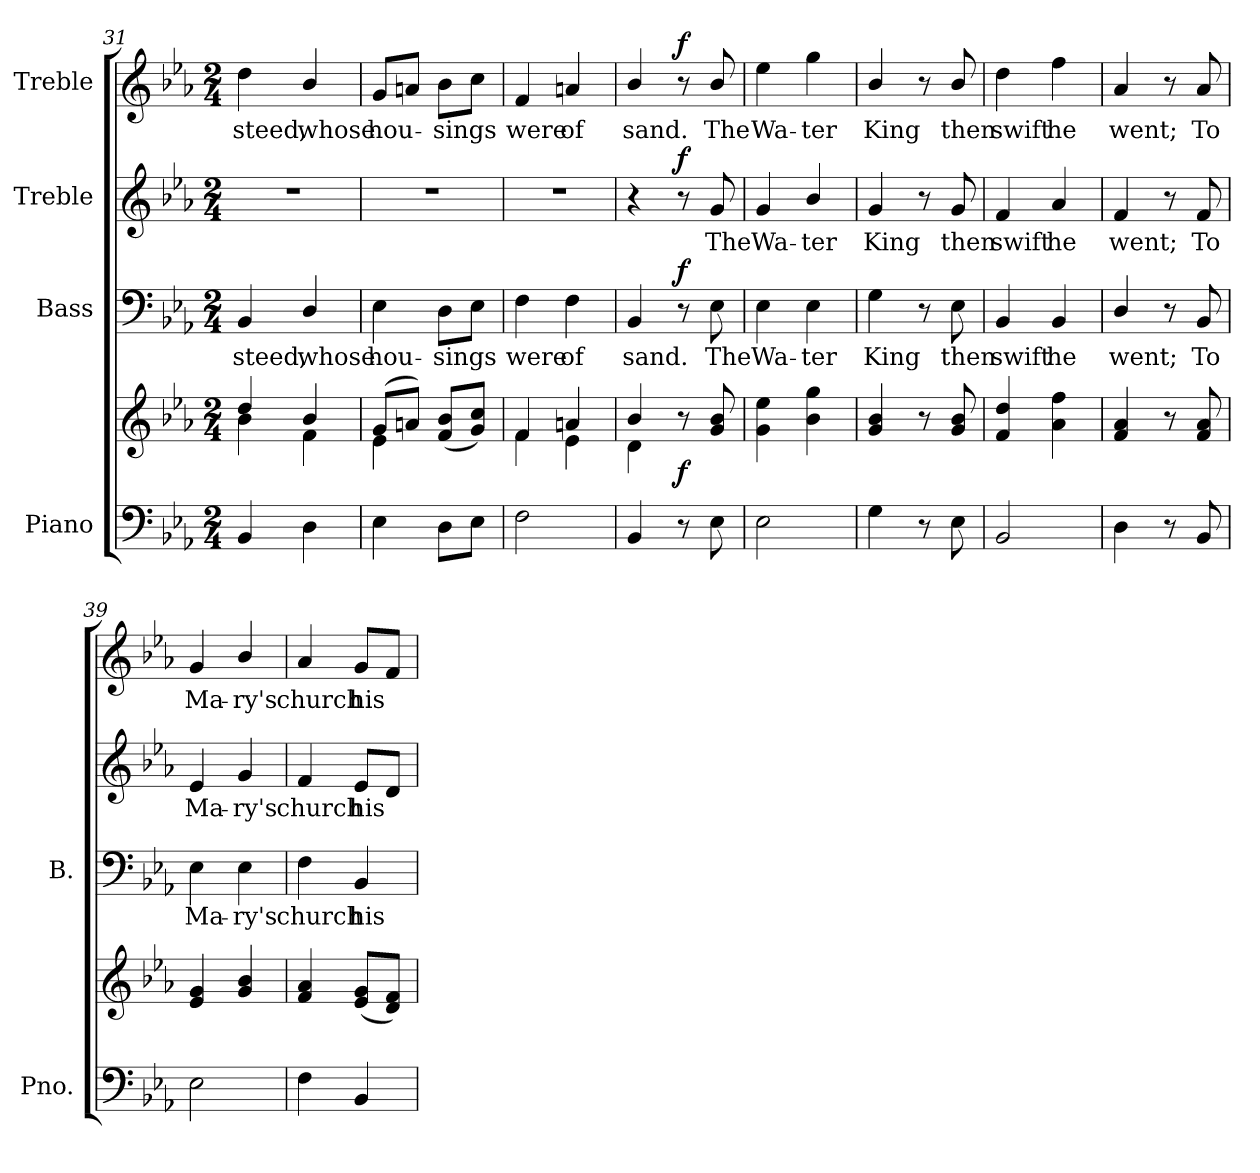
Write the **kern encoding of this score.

**kern	**kern	**dynam	**kern	**text	**dynam	**kern	**text	**dynam	**kern	**text	**dynam
*part4	*part4	*part4	*part3	*part3	*part3	*part2	*part2	*part2	*part1	*part1	*part1
*staff5	*staff4	*staff4/5	*staff3	*staff3	*staff3	*staff2	*staff2	*staff2	*staff1	*staff1	*staff1
*I"Piano	*	*	*I"Bass	*	*	*I"Treble	*	*	*I"Treble	*	*
*I'Pno.	*	*	*I'B.	*	*	*	*	*	*	*	*
*clefF4	*clefG2	*	*clefF4	*	*	*clefG2	*	*	*clefG2	*	*
*k[b-e-a-]	*k[b-e-a-]	*	*k[b-e-a-]	*	*	*k[b-e-a-]	*	*	*k[b-e-a-]	*	*
*E-:	*E-:	*	*E-:	*	*	*E-:	*	*	*E-:	*	*
*M2/4	*M2/4	*	*M2/4	*	*	*M2/4	*	*	*M2/4	*	*
=31	=31	=31	=31	=31	=31	=31	=31	=31	=31	=31	=31
*	*^	*	*	*	*	*	*	*	*	*	*
!	!	!	!	!	!LO:LY:b:color=#000000	!	!LO:N:vis=1	!	!	!	!	!
!	!	!	!	!	!	!	!	!	!	!	!LO:LY:b:color=#000000	!
4BB-i/	4ddi/	4b-i\	.	4BB-i/	steed,	.	2r	.	.	4ddi\	steed,	.
!	!	!	!	!	!LO:LY:b:color=#000000	!	!	!	!	!	!	!
!	!	!	!	!	!	!	!	!	!	!	!LO:LY:b:color=#000000	!
4Di\	4b-i/	4fi\	.	4Di/	whose	.	.	.	.	4b-i/	whose	.
=32	=32	=32	=32	=32	=32	=32	=32	=32	=32	=32	=32	=32
!	!	!	!	!	!LO:LY:b:color=#000000	!	!LO:N:vis=1	!	!	!	!	!
!	!	!	!	!	!	!	!	!	!	!	!LO:LY:b:color=#000000	!
4E-i\	(8gi/L	4e-i\	.	4E-i\	hou-	.	2r	.	.	8gi/L	hou-	.
.	8ani/J)	.	.	.	.	.	.	.	.	8ani/J	.	.
!	!	!	!	!	!LO:LY:b:color=#000000	!	!	!	!	!	!	!
!	!	!	!	!	!	!	!	!	!	!	!LO:LY:b:color=#000000	!
8Di\L	(8fi/ 8b-iL	4ryy	.	8Di\L	-sings	.	.	.	.	8b-i\L	-sings	.
8E-i\J	8gi/ 8cciJ)	.	.	8E-i\J	.	.	.	.	.	8cci\J	.	.
=33	=33	=33	=33	=33	=33	=33	=33	=33	=33	=33	=33	=33
!	!	!	!	!	!LO:LY:b:color=#000000	!	!LO:N:vis=1	!	!	!	!	!
!	!	!	!	!	!	!	!	!	!	!	!LO:LY:b:color=#000000	!
2Fi\	4fi/	4fi\	.	4Fi\	were	.	2r	.	.	4fi/	were	.
!	!	!	!	!	!LO:LY:b:color=#000000	!	!	!	!	!	!	!
!	!	!	!	!	!	!	!	!	!	!	!LO:LY:b:color=#000000	!
.	4ani/	4e-i\	.	4Fi\	of	.	.	.	.	4ani/	of	.
=34	=34	=34	=34	=34	=34	=34	=34	=34	=34	=34	=34	=34
!	!	!	!	!	!LO:LY:b:color=#000000	!	!	!	!	!	!	!
!	!	!	!	!	!	!	!	!	!	!	!LO:LY:b:color=#000000	!
4BB-i/	4b-i/	4di\	.	4BB-i/	sand.	.	4r	.	.	4b-i/	sand.	.
8r	8r	4ryy	f	8r	.	f	8r	.	f	8r	.	f
!	!	!	!	!	!LO:LY:b:color=#000000	!	!	!	!	!	!	!
!	!	!	!	!	!	!	!	!LO:LY:b:color=#000000	!	!	!	!
!	!	!	!	!	!	!	!	!	!	!	!LO:LY:b:color=#000000	!
8E-i\	8gi/ 8b-i	.	.	8E-i\	The	.	8gi/	The	.	8b-i/	The	.
*	*v	*v	*	*	*	*	*	*	*	*	*	*
=35	=35	=35	=35	=35	=35	=35	=35	=35	=35	=35	=35
!	!	!	!	!LO:LY:b:color=#000000	!	!	!	!	!	!	!
!	!	!	!	!	!	!	!LO:LY:b:color=#000000	!	!	!	!
!	!	!	!	!	!	!	!	!	!	!LO:LY:b:color=#000000	!
2E-i\	4gi\ 4ee-i	.	4E-i\	Wa-	.	4gi/	Wa-	.	4ee-i\	Wa-	.
!	!	!	!	!LO:LY:b:color=#000000	!	!	!	!	!	!	!
!	!	!	!	!	!	!	!LO:LY:b:color=#000000	!	!	!	!
!	!	!	!	!	!	!	!	!	!	!LO:LY:b:color=#000000	!
.	4b-i\ 4ggi	.	4E-i\	-ter	.	4b-i/	-ter	.	4ggi\	-ter	.
!!LO:LB:g=z
=36	=36	=36	=36	=36	=36	=36	=36	=36	=36	=36	=36
!	!	!	!	!LO:LY:b:color=#000000	!	!	!	!	!	!	!
!	!	!	!	!	!	!	!LO:LY:b:color=#000000	!	!	!	!
!	!	!	!	!	!	!	!	!	!	!LO:LY:b:color=#000000	!
4Gi\	4gi/ 4b-i	.	4Gi\	King	.	4gi/	King	.	4b-i/	King	.
8r	8r	.	8r	.	.	8r	.	.	8r	.	.
!	!	!	!	!LO:LY:b:color=#000000	!	!	!	!	!	!	!
!	!	!	!	!	!	!	!LO:LY:b:color=#000000	!	!	!	!
!	!	!	!	!	!	!	!	!	!	!LO:LY:b:color=#000000	!
8E-i\	8gi/ 8b-i	.	8E-i\	then	.	8gi/	then	.	8b-i/	then	.
=37	=37	=37	=37	=37	=37	=37	=37	=37	=37	=37	=37
!	!	!	!	!LO:LY:b:color=#000000	!	!	!	!	!	!	!
!	!	!	!	!	!	!	!LO:LY:b:color=#000000	!	!	!	!
!	!	!	!	!	!	!	!	!	!	!LO:LY:b:color=#000000	!
2BB-i/	4fi/ 4ddi	.	4BB-i/	swift	.	4fi/	swift	.	4ddi\	swift	.
!	!	!	!	!LO:LY:b:color=#000000	!	!	!	!	!	!	!
!	!	!	!	!	!	!	!LO:LY:b:color=#000000	!	!	!	!
!	!	!	!	!	!	!	!	!	!	!LO:LY:b:color=#000000	!
.	4a-i\ 4ffi	.	4BB-i/	he	.	4a-i/	he	.	4ffi\	he	.
=38	=38	=38	=38	=38	=38	=38	=38	=38	=38	=38	=38
!	!	!	!	!LO:LY:b:color=#000000	!	!	!	!	!	!	!
!	!	!	!	!	!	!	!LO:LY:b:color=#000000	!	!	!	!
!	!	!	!	!	!	!	!	!	!	!LO:LY:b:color=#000000	!
4Di\	4fi/ 4a-i	.	4Di/	went;	.	4fi/	went;	.	4a-i/	went;	.
8r	8r	.	8r	.	.	8r	.	.	8r	.	.
!	!	!	!	!LO:LY:b:color=#000000	!	!	!	!	!	!	!
!	!	!	!	!	!	!	!LO:LY:b:color=#000000	!	!	!	!
!	!	!	!	!	!	!	!	!	!	!LO:LY:b:color=#000000	!
8BB-i/	8fi/ 8a-i	.	8BB-i/	To	.	8fi/	To	.	8a-i/	To	.
=39	=39	=39	=39	=39	=39	=39	=39	=39	=39	=39	=39
!	!	!	!	!LO:LY:b:color=#000000	!	!	!	!	!	!	!
!	!	!	!	!	!	!	!LO:LY:b:color=#000000	!	!	!	!
!	!	!	!	!	!	!	!	!	!	!LO:LY:b:color=#000000	!
2E-i\	4e-i/ 4gi	.	4E-i\	Ma-	.	4e-i/	Ma-	.	4gi/	Ma-	.
!	!	!	!	!LO:LY:b:color=#000000	!	!	!	!	!	!	!
!	!	!	!	!	!	!	!LO:LY:b:color=#000000	!	!	!	!
!	!	!	!	!	!	!	!	!	!	!LO:LY:b:color=#000000	!
.	4gi/ 4b-i	.	4E-i\	-ry's	.	4gi/	-ry's	.	4b-i/	-ry's	.
=40	=40	=40	=40	=40	=40	=40	=40	=40	=40	=40	=40
!	!	!	!	!LO:LY:b:color=#000000	!	!	!	!	!	!	!
!	!	!	!	!	!	!	!LO:LY:b:color=#000000	!	!	!	!
!	!	!	!	!	!	!	!	!	!	!LO:LY:b:color=#000000	!
4Fi\	4fi/ 4a-i	.	4Fi\	church	.	4fi/	church	.	4a-i/	church	.
!	!	!	!	!LO:LY:b:color=#000000	!	!	!	!	!	!	!
!	!	!	!	!	!	!	!LO:LY:b:color=#000000	!	!	!	!
!	!	!	!	!	!	!	!	!	!	!LO:LY:b:color=#000000	!
4BB-i/	(8e-i/ 8giL	.	4BB-i/	his	.	8e-i/L	his	.	8gi/L	his	.
.	8di/ 8fiJ)	.	.	.	.	8di/J	.	.	8fi/J	.	.
=	=	=	=	=	=	=	=	=	=	=	=
*-	*-	*-	*-	*-	*-	*-	*-	*-	*-	*-	*-
